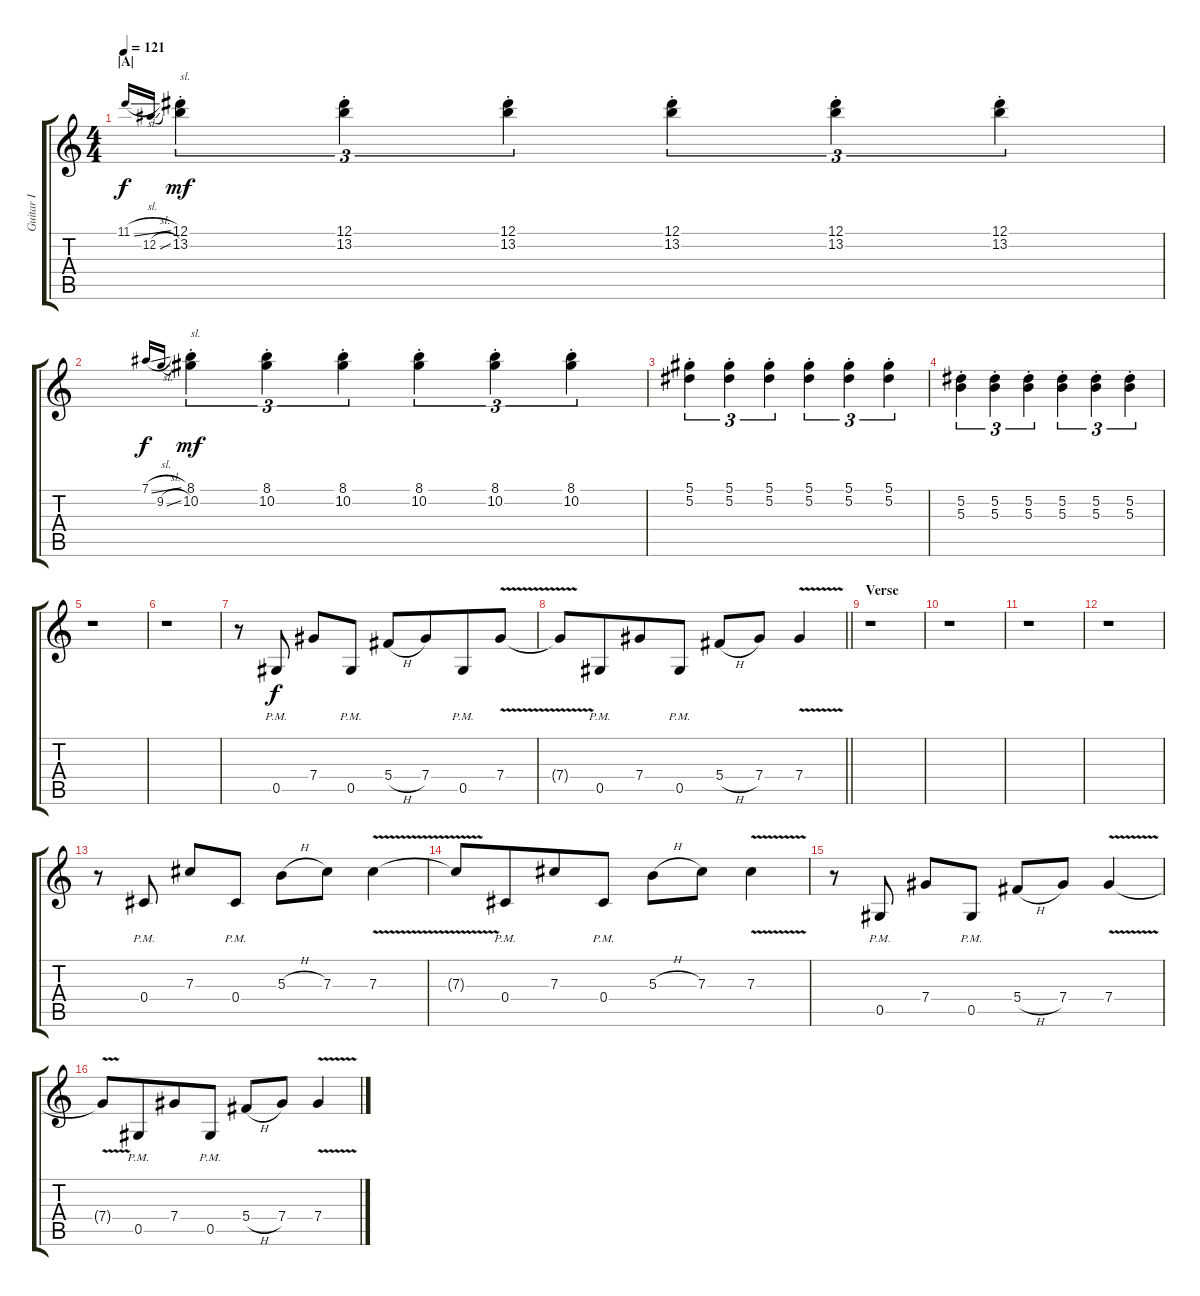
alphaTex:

\track ("Guitar I" "Guitar I") {instrument distortionguitar}
\staff {score tabs}
\tuning (Eb4 Bb3 Gb3 Db3 Ab2 Eb2) {hide}
\ts (4 4)
\section ("" "|A|")
\tempo 121
\clef g2
\ks aminor
11.1{sl}.16{gr onbeat dy f instrument distortionguitar} 12.2{sl}.16{gr onbeat} (12.1{st} 13.2{st}).4{tu (3 2) txt "sl." dy mf} (12.1{st} 13.2{st}).4{tu (3 2)} (12.1{st} 13.2{st}).4{tu (3 2)} (12.1{st} 13.2{st}).4{tu (3 2)} (12.1{st} 13.2{st}).4{tu (3 2)} (12.1{st} 13.2{st}).4{tu (3 2)} |
7.1{sl}.16{gr onbeat dy f} 9.2{sl}.16{gr onbeat} (8.1{st} 10.2{st}).4{tu (3 2) txt "sl." dy mf} (8.1{st} 10.2{st}).4{tu (3 2)} (8.1{st} 10.2{st}).4{tu (3 2)} (8.1{st} 10.2{st}).4{tu (3 2)} (8.1{st} 10.2{st}).4{tu (3 2)} (8.1{st} 10.2{st}).4{tu (3 2)} |
(5.1{st} 5.2{st}).4{tu (3 2)} (5.1{st} 5.2{st}).4{tu (3 2)} (5.1{st} 5.2{st}).4{tu (3 2)} (5.1{st} 5.2{st}).4{tu (3 2)} (5.1{st} 5.2{st}).4{tu (3 2)} (5.1{st} 5.2{st}).4{tu (3 2)} |
(5.2{st} 5.3{st}).4{tu (3 2)} (5.2{st} 5.3{st}).4{tu (3 2)} (5.2{st} 5.3{st}).4{tu (3 2)} (5.2{st} 5.3{st}).4{tu (3 2)} (5.2{st} 5.3{st}).4{tu (3 2)} (5.2{st} 5.3{st}).4{tu (3 2)} |
r.1 |
r.1 |
r.8 0.5{pm}.8{dy f} 7.4.8 0.5{pm}.8 5.4{h}.8 7.4.8{beam merge} 0.5{pm}.8 7.4{v}.8 |
\barLineRight lightlight
7.4{t}.8 0.5{pm}.8{beam merge} 7.4.8 0.5{pm}.8 5.4{h}.8 7.4.8 7.4{v}.4 |
\section ("" "Verse")
r.1 |
r.1 |
r.1 |
r.1 |
r.8 0.4{pm}.8 7.3.8 0.4{pm}.8 5.3{h}.8 7.3.8 7.3{v}.4 |
7.3{t}.8 0.4{pm}.8{beam merge} 7.3.8 0.4{pm}.8 5.3{h}.8 7.3.8 7.3{v}.4 |
r.8 0.5{pm}.8 7.4.8 0.5{pm}.8 5.4{h}.8 7.4.8 7.4{v}.4 |
7.4{t}.8 0.5{pm}.8{beam merge} 7.4.8 0.5{pm}.8 5.4{h}.8 7.4.8 7.4{v}.4
